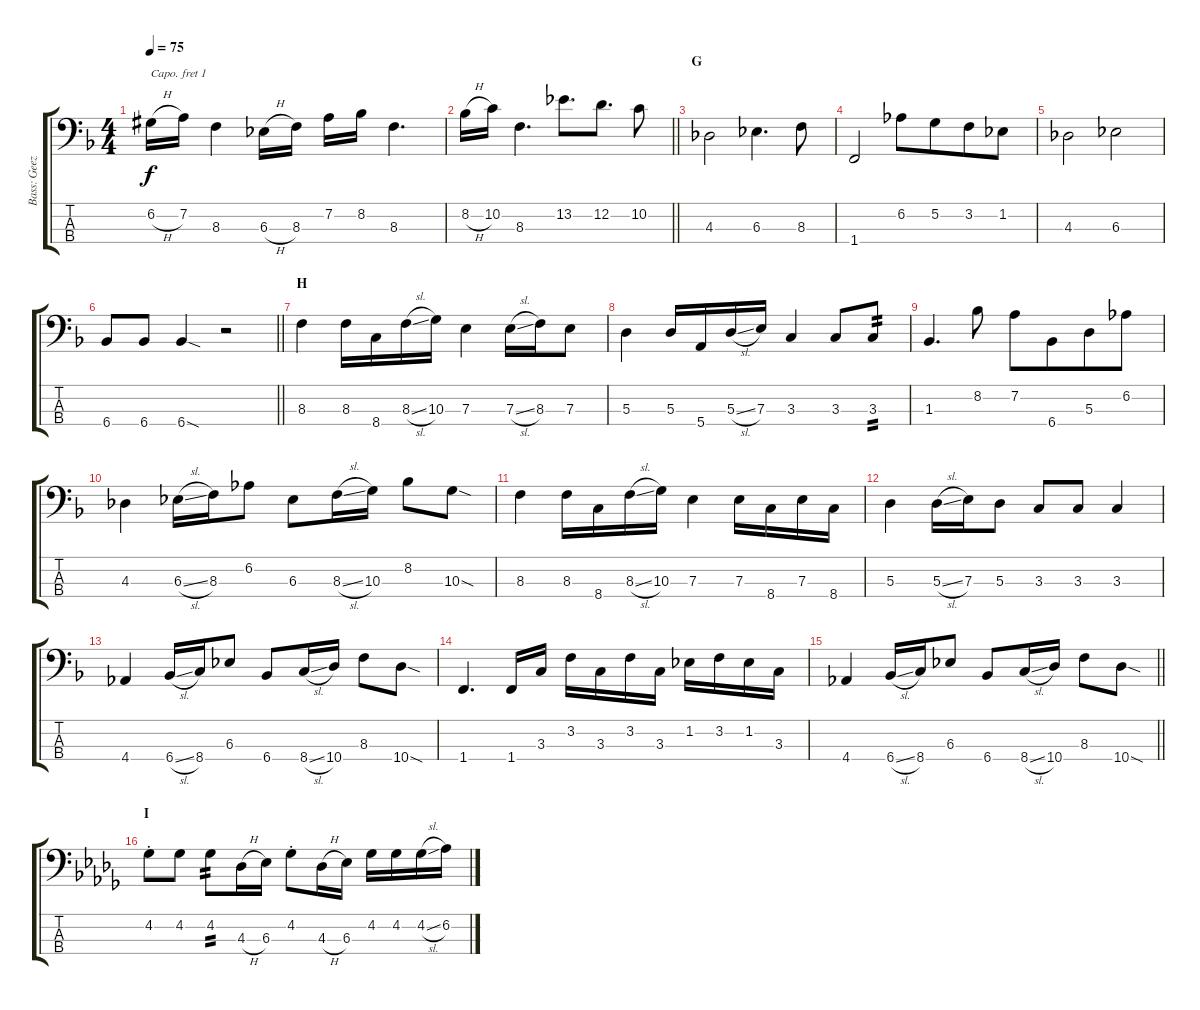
\track ("Bass: Geezer" "Bass: Geez") {instrument electricbassfinger}
\staff {score tabs}
\capo 1
\tuning (Gb2 Db2 Ab1 Eb1) {hide}
\ts (4 4)
\tempo 75
\clef f4
\ks f
6.2{h acc #}.16{dy f} 7.2.16 8.3.4 6.3{h}.16 8.3.16 7.2.16 8.2.16 8.3.4{d} |
\barLineRight lightlight
8.2{h}.16 10.2.16 8.3.4{d} 13.2.8{d} 12.2.8{d} 10.2.8 |
\section ("" "G")
4.3.2 6.3.4{d} 8.3.8 |
1.4.2 6.2.8 5.2.8{beam merge} 3.2.8 1.2.8 |
4.3.2 6.3.2 |
\barLineRight lightlight
6.4.8 6.4.8 6.4{sod}.4 r.2 |
\section ("" "H")
8.3.4 8.3.16 8.4.16 8.3{sl}.16 10.3.16 7.3.4 7.3{sl}.16 8.3.16 7.3.8 |
5.3.4 5.3.16 5.4.16 5.3{sl}.16 7.3.16 3.3.4 3.3.8 3.3.8{tp 2} |
1.3.4{d} 8.2.8 7.2.8 6.4.8{beam merge} 5.3.8 6.2.8 |
4.3.4 6.3{sl}.16 8.3.16 6.2.8 6.3.8 8.3{sl}.16 10.3.16 8.2.8 10.3{sod}.8 |
8.3.4 8.3.16 8.4.16 8.3{sl}.16 10.3.16 7.3.4 7.3.16 8.4.16 7.3.16 8.4.16 |
5.3.4 5.3{sl}.16 7.3.16 5.3.8 3.3.8 3.3.8 3.3.4 |
4.4.4 6.4{sl}.16 8.4.16 6.3.8 6.4.8 8.4{sl}.16 10.4.16 8.3.8 10.4{sod}.8 |
1.4.4{d} 1.4.16 3.3.16 3.2.16 3.3.16 3.2.16 3.3.16 1.2.16 3.2.16 1.2.16 3.3.16 |
\barLineRight lightlight
4.4.4 6.4{sl}.16 8.4.16 6.3.8 6.4.8 8.4{sl}.16 10.4.16 8.3.8 10.4{sod}.8 |
\section ("" "I")
\ks db
4.2{st}.8 4.2.8 4.2.8{tp 2} 4.3{h}.16 6.3.16 4.2{st}.8 4.3{h}.16 6.3.16 4.2.16 4.2.16 4.2{sl}.16 6.2.16
